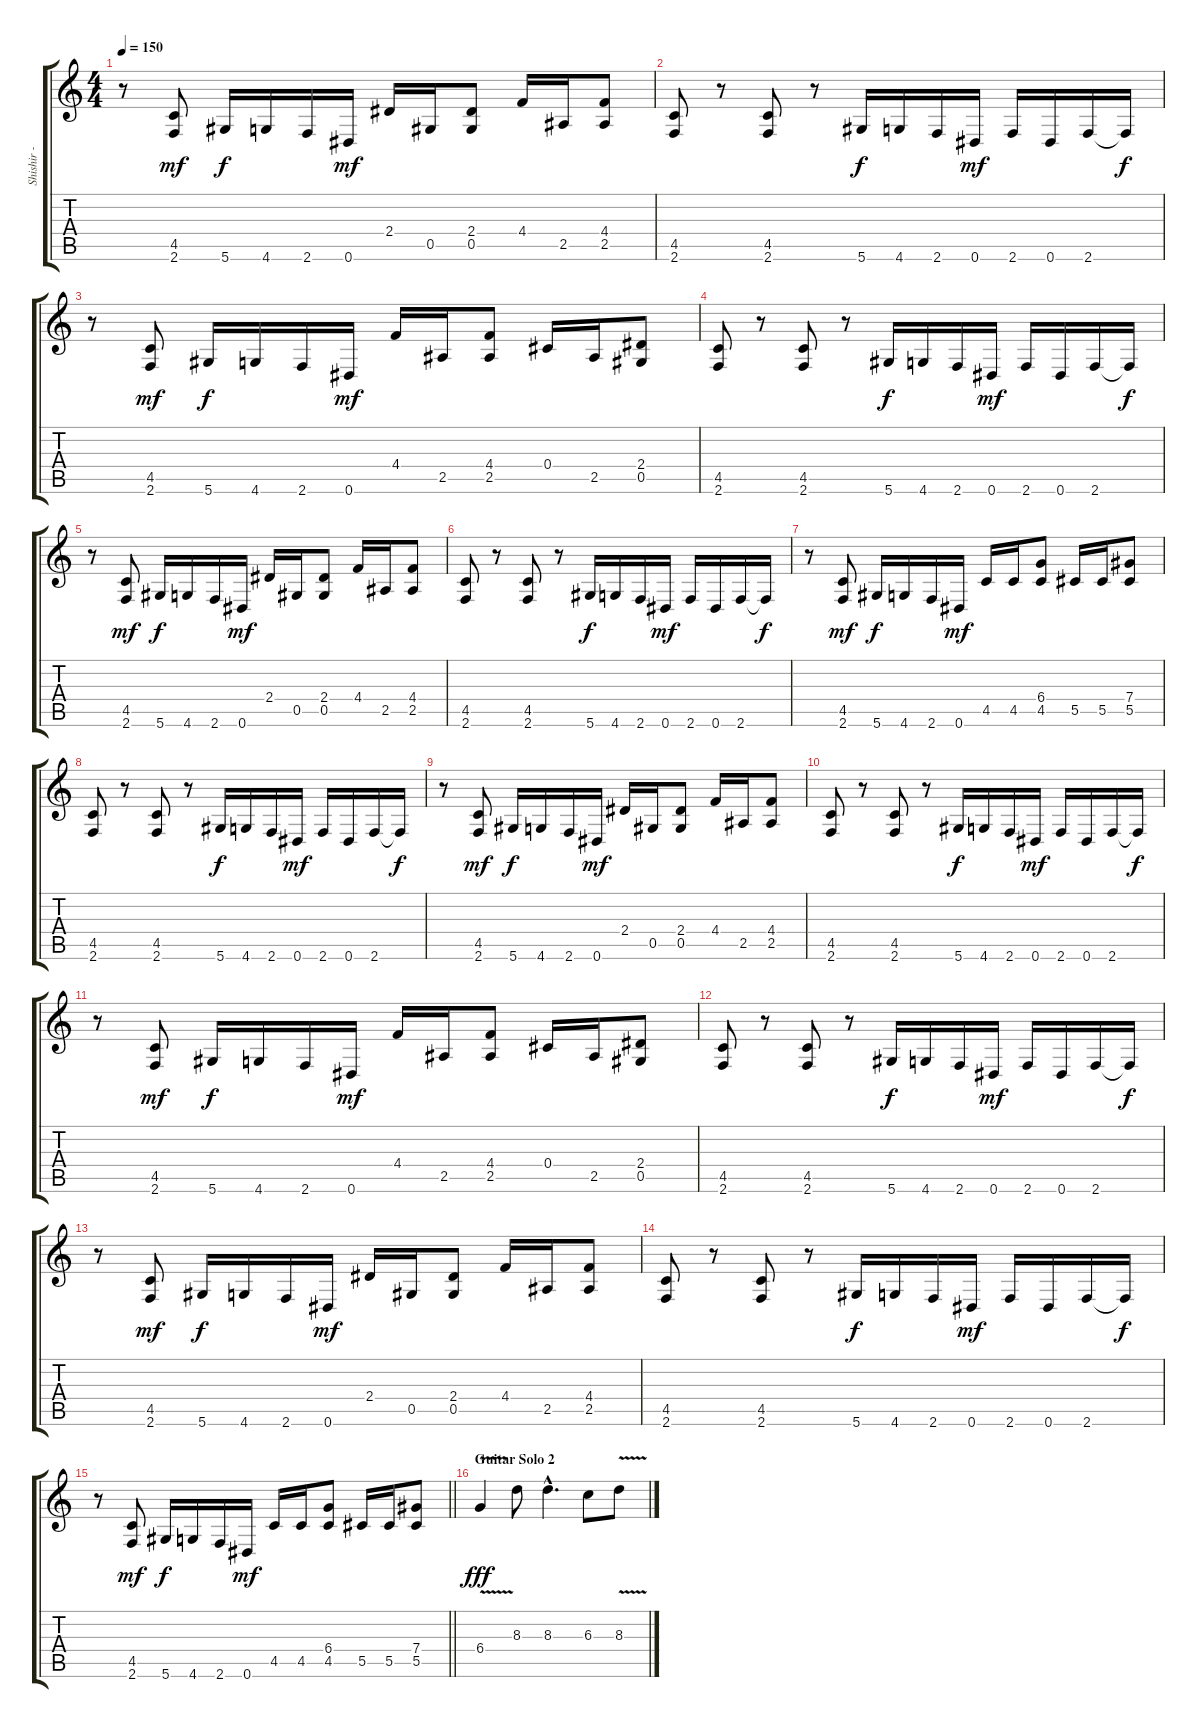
\track ("Shishir - Lead" "Shishir - ") {instrument distortionguitar}
\staff {score tabs}
\tuning (Eb4 Bb3 Gb3 Db3 Ab2 Eb2) {hide}
\ts (4 4)
\tempo 150
\clef g2
\ks c
r.8{dy f} (4.5 2.6).8{dy mf} 5.6.16{dy f} 4.6.16 2.6.16 0.6.16{dy mf} 2.4.16 0.5.16 (2.4 0.5).8 4.4.16 2.5.16 (4.4 2.5).8 |
(4.5 2.6).8 r.8 (4.5 2.6).8 r.8 5.6.16{dy f} 4.6.16 2.6.16 0.6.16{dy mf} 2.6.16 0.6.16 2.6.16 2.6{t}.16{dy f} |
r.8 (4.5 2.6).8{dy mf} 5.6.16{dy f} 4.6.16 2.6.16 0.6.16{dy mf} 4.4.16 2.5.16 (4.4 2.5).8 0.4.16 2.5.16 (2.4 0.5).8 |
(4.5 2.6).8 r.8 (4.5 2.6).8 r.8 5.6.16{dy f} 4.6.16 2.6.16 0.6.16{dy mf} 2.6.16 0.6.16 2.6.16 2.6{t}.16{dy f} |
r.8 (4.5 2.6).8{dy mf} 5.6.16{dy f} 4.6.16 2.6.16 0.6.16{dy mf} 2.4.16 0.5.16 (2.4 0.5).8 4.4.16 2.5.16 (4.4 2.5).8 |
(4.5 2.6).8 r.8 (4.5 2.6).8 r.8 5.6.16{dy f} 4.6.16 2.6.16 0.6.16{dy mf} 2.6.16 0.6.16 2.6.16 2.6{t}.16{dy f} |
r.8 (4.5 2.6).8{dy mf} 5.6.16{dy f} 4.6.16 2.6.16 0.6.16{dy mf} 4.5.16 4.5.16 (6.4 4.5).8 5.5.16 5.5.16 (7.4 5.5).8 |
(4.5 2.6).8 r.8 (4.5 2.6).8 r.8 5.6.16{dy f} 4.6.16 2.6.16 0.6.16{dy mf} 2.6.16 0.6.16 2.6.16 2.6{t}.16{dy f} |
r.8 (4.5 2.6).8{dy mf} 5.6.16{dy f} 4.6.16 2.6.16 0.6.16{dy mf} 2.4.16 0.5.16 (2.4 0.5).8 4.4.16 2.5.16 (4.4 2.5).8 |
(4.5 2.6).8 r.8 (4.5 2.6).8 r.8 5.6.16{dy f} 4.6.16 2.6.16 0.6.16{dy mf} 2.6.16 0.6.16 2.6.16 2.6{t}.16{dy f} |
r.8 (4.5 2.6).8{dy mf} 5.6.16{dy f} 4.6.16 2.6.16 0.6.16{dy mf} 4.4.16 2.5.16 (4.4 2.5).8 0.4.16 2.5.16 (2.4 0.5).8 |
(4.5 2.6).8 r.8 (4.5 2.6).8 r.8 5.6.16{dy f} 4.6.16 2.6.16 0.6.16{dy mf} 2.6.16 0.6.16 2.6.16 2.6{t}.16{dy f} |
r.8 (4.5 2.6).8{dy mf} 5.6.16{dy f} 4.6.16 2.6.16 0.6.16{dy mf} 2.4.16 0.5.16 (2.4 0.5).8 4.4.16 2.5.16 (4.4 2.5).8 |
(4.5 2.6).8 r.8 (4.5 2.6).8 r.8 5.6.16{dy f} 4.6.16 2.6.16 0.6.16{dy mf} 2.6.16 0.6.16 2.6.16 2.6{t}.16{dy f} |
\barLineRight lightlight
r.8 (4.5 2.6).8{dy mf} 5.6.16{dy f} 4.6.16 2.6.16 0.6.16{dy mf} 4.5.16 4.5.16 (6.4 4.5).8 5.5.16 5.5.16 (7.4 5.5).8 |
\section ("" "Guitar Solo 2")
6.4{v}.4{dy fff} 8.3.8 8.3{hac}.4{d} 6.3.8 8.3{v}.8
